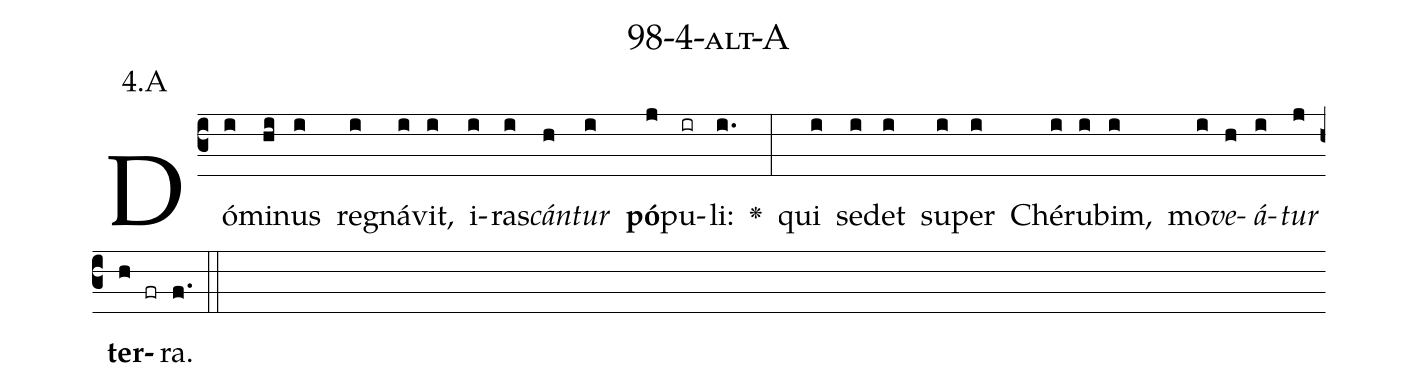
name: 98-4-alt-A;
annotation: 4.A;
%%
(c3)Dó(i)mi(hi)nus(i) re(i)gná(i)vit,(i) i(i)ras(i)<i>cán</i>(h)<i>tur</i>(i) <b>pó</b>(j)pu(ir)li:(i.) <v>\greheightstar</v>(:) qui(i) se(i)det(i) su(i)per(i) Ché(i)ru(i)bim,(i) mo(i)<i>ve</i>(h)<i>á</i>(i)<i>tur</i>(j) <b>ter</b>(h fr)ra.(f.) (::)


%E(i) u(h) o(i) u(j) a(h) e.(f.) (::)
